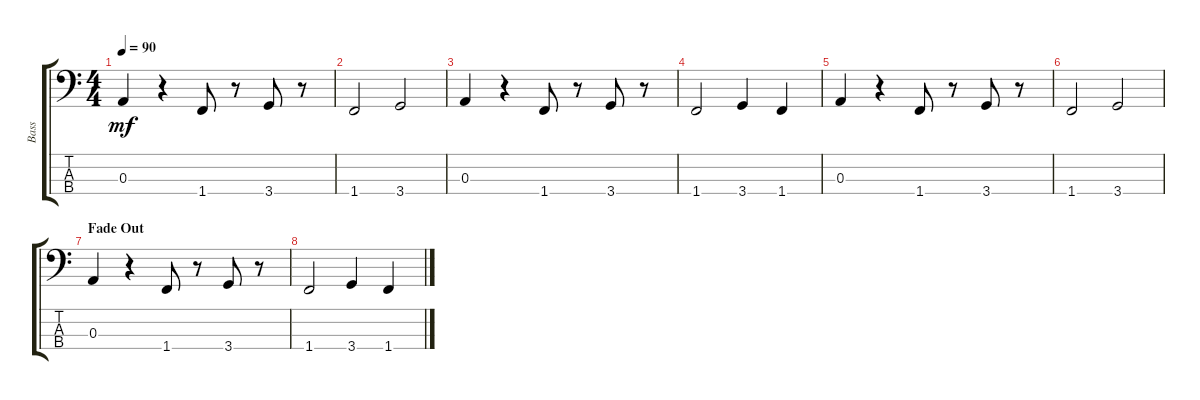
\track ("Bass" "Bass") {instrument electricbassfinger}
\staff {score tabs}
\tuning (G2 D2 A1 E1) {hide}
\ts (4 4)
\tempo 90
\clef f4
\ks aminor
0.3.4{dy mf} r.4 1.4.8 r.8 3.4.8 r.8 |
1.4.2 3.4.2 |
0.3.4 r.4 1.4.8 r.8 3.4.8 r.8 |
1.4.2 3.4.4 1.4.4 |
0.3.4 r.4 1.4.8 r.8 3.4.8 r.8 |
1.4.2 3.4.2 |
\section ("" "Fade Out")
0.3.4 r.4 1.4.8 r.8 3.4.8 r.8 |
1.4.2 3.4.4 1.4.4
